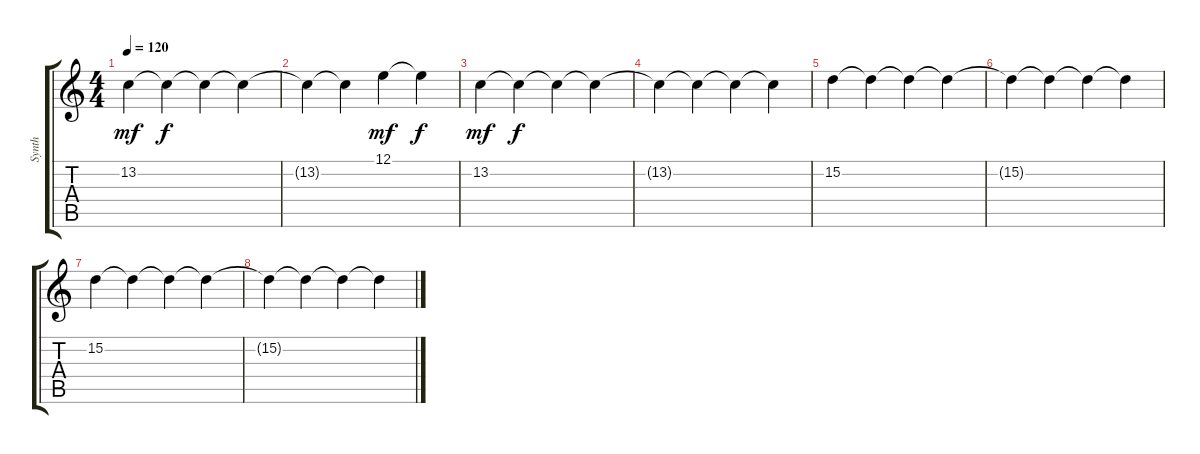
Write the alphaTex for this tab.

\track ("Synth" "Synth") {instrument lead3calliope}
\staff {score tabs}
\tuning (E4 B3 G3 D3 A2 E2) {hide}
\ts (4 4)
\tempo 120
\clef g2
\ks c
13.2.4{dy mf} 13.2{t}.4{dy f} 13.2{t}.4 13.2{t}.4 |
13.2{t}.4 13.2{t}.4 12.1.4{dy mf} 12.1{t}.4{dy f} |
13.2.4{dy mf} 13.2{t}.4{dy f} 13.2{t}.4 13.2{t}.4 |
13.2{t}.4 13.2{t}.4 13.2{t}.4 13.2{t}.4 |
15.2.4 15.2{t}.4 15.2{t}.4 15.2{t}.4 |
15.2{t}.4 15.2{t}.4 15.2{t}.4 15.2{t}.4 |
15.2.4 15.2{t}.4 15.2{t}.4 15.2{t}.4 |
15.2{t}.4 15.2{t}.4 15.2{t}.4 15.2{t}.4
